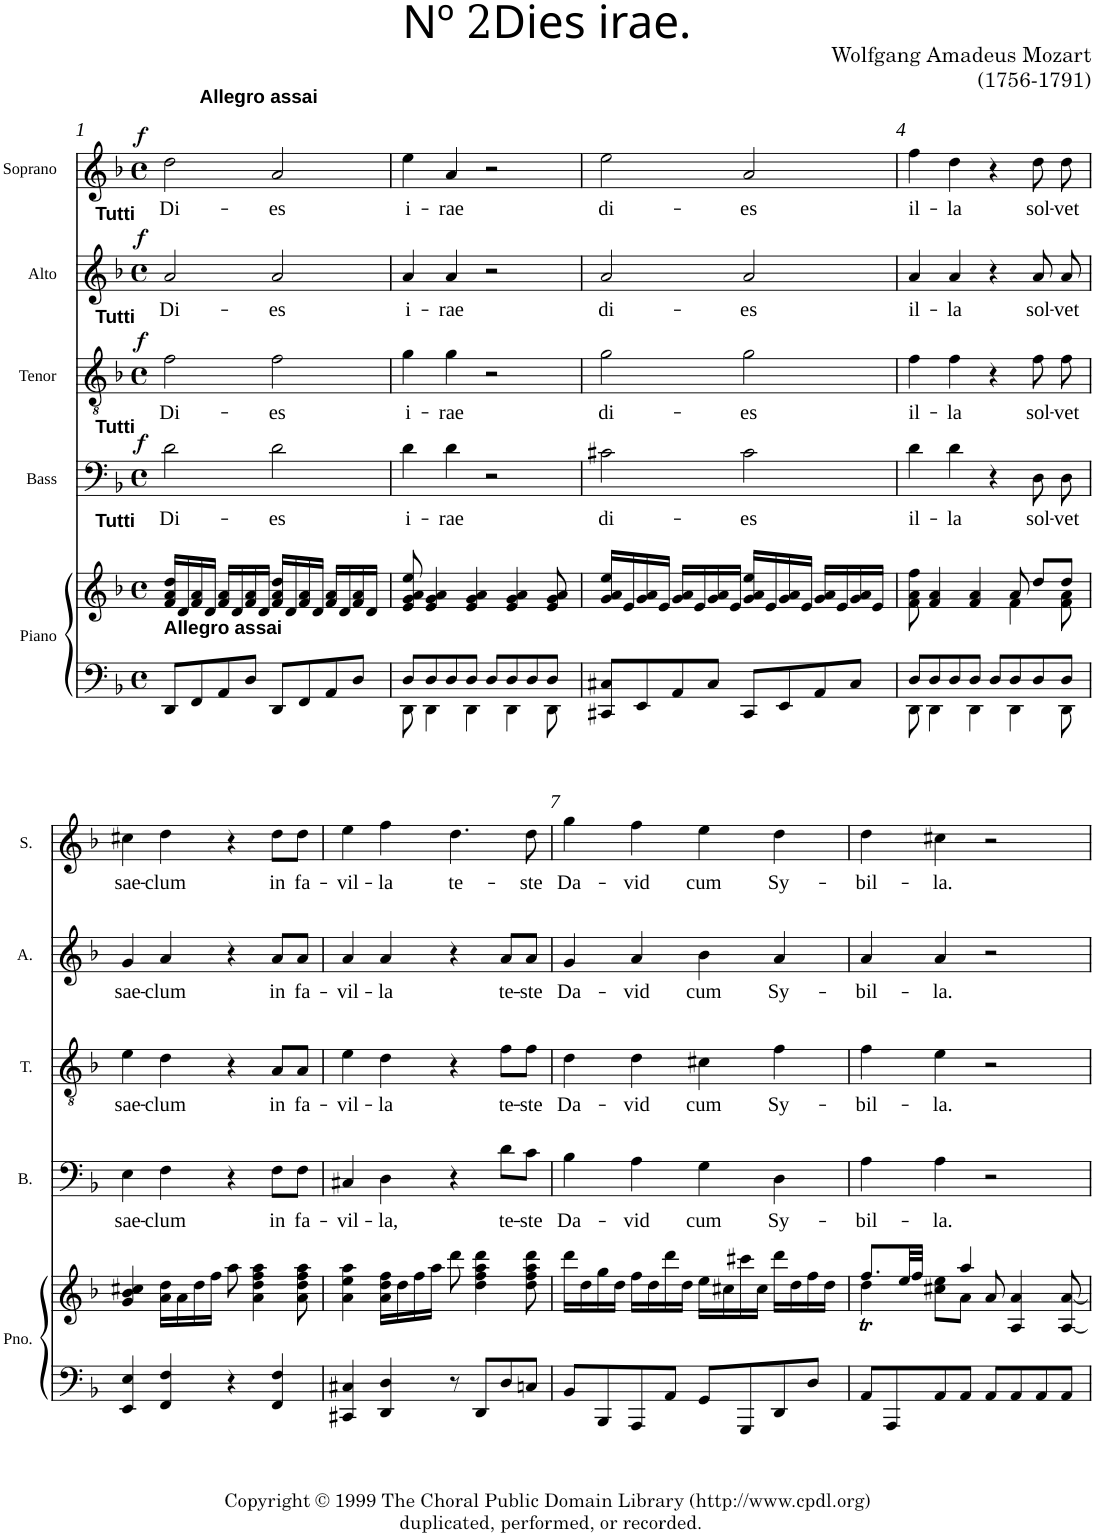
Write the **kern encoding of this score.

**kern	**kern	**kern	**text	**dynam	**kern	**text	**dynam	**kern	**text	**dynam	**kern	**text	**dynam
*part5	*part5	*part4	*part4	*part4	*part3	*part3	*part3	*part2	*part2	*part2	*part1	*part1	*part1
*staff6	*staff5	*staff4	*staff4	*staff4	*staff3	*staff3	*staff3	*staff2	*staff2	*staff2	*staff1	*staff1	*staff1
*I"Piano	*	*I"Bass	*	*	*I"Tenor	*	*	*I"Alto	*	*	*I"Soprano	*	*
*I'Pno.	*	*I'B.	*	*	*I'T.	*	*	*I'A.	*	*	*I'S.	*	*
*clefF4	*clefG2	*clefF4	*	*	*clefGv2	*	*	*clefG2	*	*	*clefG2	*	*
*k[b-]	*k[b-]	*k[b-]	*	*	*k[b-]	*	*	*k[b-]	*	*	*k[b-]	*	*
*F:	*F:	*F:	*	*	*F:	*	*	*F:	*	*	*F:	*	*
*M4/4	*M4/4	*M4/4	*	*	*M4/4	*	*	*M4/4	*	*	*M4/4	*	*
*met(c)	*met(c)	*met(c)	*	*	*met(c)	*	*	*met(c)	*	*	*met(c)	*	*
=1	=1	=1	=1	=1	=1	=1	=1	=1	=1	=1	=1	=1	=1
!	!	!	!	!	!	!	!	!	!	!	!LO:TX:a:B:t=Allegro assai	!	!
!	!	!	!	!	!	!	!	!	!	!	!LO:TX:b:B:t=Tutti	!	!
!	!	!	!	!	!	!	!	!LO:TX:b:B:t=Tutti	!	!	!	!	!
!	!	!	!	!	!LO:TX:b:B:t=Tutti	!	!	!	!	!	!	!	!
!	!	!LO:TX:b:B:t=Tutti	!	!	!	!	!	!	!	!	!	!	!
!	!LO:TX:b:B:t=Allegro assai	!	!	!	!	!	!	!	!	!	!	!	!
!	!	!	!LO:LY:b	!LO:DY:a	!	!LO:LY:b	!LO:DY:a	!	!LO:LY:b	!LO:DY:a	!	!LO:LY:b	!LO:DY:a
8DD/L	16f/ 16a/ 16dd/LL	2d\	Di-	f	2f\	Di-	f	2a/	Di-	f	2dd\	Di-	f
.	16d/	.	.	.	.	.	.	.	.	.	.	.	.
8FF/	16f/ 16a/	.	.	.	.	.	.	.	.	.	.	.	.
.	16d/JJ	.	.	.	.	.	.	.	.	.	.	.	.
8AA/	16f/ 16a/LL	.	.	.	.	.	.	.	.	.	.	.	.
.	16d/	.	.	.	.	.	.	.	.	.	.	.	.
8D/J	16f/ 16a/	.	.	.	.	.	.	.	.	.	.	.	.
.	16d/JJ	.	.	.	.	.	.	.	.	.	.	.	.
!	!	!	!LO:LY:b	!	!	!LO:LY:b	!	!	!LO:LY:b	!	!	!LO:LY:b	!
8DD/L	16f/ 16a/ 16dd/LL	2d\	-es	.	2f\	-es	.	2a/	-es	.	2a/	-es	.
.	16d/	.	.	.	.	.	.	.	.	.	.	.	.
8FF/	16f/ 16a/	.	.	.	.	.	.	.	.	.	.	.	.
.	16d/JJ	.	.	.	.	.	.	.	.	.	.	.	.
8AA/	16f/ 16a/LL	.	.	.	.	.	.	.	.	.	.	.	.
.	16d/	.	.	.	.	.	.	.	.	.	.	.	.
8D/J	16f/ 16a/	.	.	.	.	.	.	.	.	.	.	.	.
.	16d/JJ	.	.	.	.	.	.	.	.	.	.	.	.
=2	=2	=2	=2	=2	=2	=2	=2	=2	=2	=2	=2	=2	=2
*^	*	*	*	*	*	*	*	*	*	*	*	*	*
!	!	!	!	!LO:LY:b	!	!	!LO:LY:b	!	!	!LO:LY:b	!	!	!LO:LY:b	!
8D/L	8DD\	8e/ 8g/ 8a/ 8ee/	4d\	i-	.	4g\	i-	.	4a/	i-	.	4ee\	i-	.
8D/	4DD\	4e/ 4g/ 4a/	.	.	.	.	.	.	.	.	.	.	.	.
!	!	!	!	!LO:LY:b	!	!	!LO:LY:b	!	!	!LO:LY:b	!	!	!LO:LY:b	!
8D/	.	.	4d\	-rae	.	4g\	-rae	.	4a/	-rae	.	4a/	-rae	.
8D/J	4DD\	4e/ 4g/ 4a/	.	.	.	.	.	.	.	.	.	.	.	.
8D/L	.	.	2r	.	.	2r	.	.	2r	.	.	2r	.	.
8D/	4DD\	4e/ 4g/ 4a/	.	.	.	.	.	.	.	.	.	.	.	.
8D/	.	.	.	.	.	.	.	.	.	.	.	.	.	.
8D/J	8DD\	8e/ 8g/ 8a/	.	.	.	.	.	.	.	.	.	.	.	.
=3	=3	=3	=3	=3	=3	=3	=3	=3	=3	=3	=3	=3	=3	=3
!	!	!	!	!LO:LY:b	!	!	!LO:LY:b	!	!	!LO:LY:b	!	!	!LO:LY:b	!
*v	*v	*	*	*	*	*	*	*	*	*	*	*	*	*
8CC#X/ 8C#X/L	16g/ 16a/ 16ee/LL	2c#X\	di-	.	2g\	di-	.	2a/	di-	.	2ee\	di-	.
.	16e/	.	.	.	.	.	.	.	.	.	.	.	.
8EE/	16g/ 16a/	.	.	.	.	.	.	.	.	.	.	.	.
.	16e/JJ	.	.	.	.	.	.	.	.	.	.	.	.
8AA/	16g/ 16a/LL	.	.	.	.	.	.	.	.	.	.	.	.
.	16e/	.	.	.	.	.	.	.	.	.	.	.	.
8C#/J	16g/ 16a/	.	.	.	.	.	.	.	.	.	.	.	.
.	16e/JJ	.	.	.	.	.	.	.	.	.	.	.	.
!	!	!	!LO:LY:b	!	!	!LO:LY:b	!	!	!LO:LY:b	!	!	!LO:LY:b	!
8CC#/L	16g/ 16a/ 16ee/LL	2c#\	-es	.	2g\	-es	.	2a/	-es	.	2a/	-es	.
.	16e/	.	.	.	.	.	.	.	.	.	.	.	.
8EE/	16g/ 16a/	.	.	.	.	.	.	.	.	.	.	.	.
.	16e/JJ	.	.	.	.	.	.	.	.	.	.	.	.
8AA/	16g/ 16a/LL	.	.	.	.	.	.	.	.	.	.	.	.
.	16e/	.	.	.	.	.	.	.	.	.	.	.	.
8C#/J	16g/ 16a/	.	.	.	.	.	.	.	.	.	.	.	.
.	16e/JJ	.	.	.	.	.	.	.	.	.	.	.	.
=4	=4	=4	=4	=4	=4	=4	=4	=4	=4	=4	=4	=4	=4
*^	*^	*	*	*	*	*	*	*	*	*	*	*	*
!	!	!	!	!	!LO:LY:b	!	!	!LO:LY:b	!	!	!LO:LY:b	!	!	!LO:LY:b	!
8D/L	8DD\	8f\ 8a\ 8ff\	8ryy	4d\	il-	.	4f\	il-	.	4a/	il-	.	4ff\	il-	.
*	*	*v	*v	*	*	*	*	*	*	*	*	*	*	*	*
8D/	4DD\	4f/ 4a/	.	.	.	.	.	.	.	.	.	.	.	.
!	!	!	!	!LO:LY:b	!	!	!LO:LY:b	!	!	!LO:LY:b	!	!	!LO:LY:b	!
8D/	.	.	4d\	-la	.	4f\	-la	.	4a/	-la	.	4dd\	-la	.
8D/J	4DD\	4f/ 4a/	.	.	.	.	.	.	.	.	.	.	.	.
8D/L	.	.	4r	.	.	4r	.	.	4r	.	.	4r	.	.
*	*	*^	*	*	*	*	*	*	*	*	*	*	*	*
8D/	4DD\	8a/	4f\	.	.	.	.	.	.	.	.	.	.	.	.
!	!	!	!	!	!LO:LY:b	!	!	!LO:LY:b	!	!	!LO:LY:b	!	!	!LO:LY:b	!
8D/	.	8dd/L	.	8D\	sol-	.	8f\	sol-	.	8a/	sol-	.	8dd\	sol-	.
!	!	!	!	!	!LO:LY:b	!	!	!LO:LY:b	!	!	!LO:LY:b	!	!	!LO:LY:b	!
8D/J	8DD\	8dd/J	8f\ 8a\	8D\	-vet	.	8f\	-vet	.	8a/	-vet	.	8dd\	-vet	.
!!LO:LB:g=z
=5	=5	=5	=5	=5	=5	=5	=5	=5	=5	=5	=5	=5	=5	=5	=5
!	!	!	!	!	!LO:LY:b	!	!	!LO:LY:b	!	!	!LO:LY:b	!	!	!LO:LY:b	!
*v	*v	*	*	*	*	*	*	*	*	*	*	*	*	*	*
*	*v	*v	*	*	*	*	*	*	*	*	*	*	*	*
4EE/ 4E/	4g/ 4b-/ 4cc#X/	4E\	sae-	.	4e\	sae-	.	4g/	sae-	.	4cc#X\	sae-	.
!	!	!	!LO:LY:b	!	!	!LO:LY:b	!	!	!LO:LY:b	!	!	!LO:LY:b	!
4FF/ 4F/	16a\ 16dd\LL	4F\	-clum	.	4d\	-clum	.	4a/	-clum	.	4dd\	-clum	.
.	16a\	.	.	.	.	.	.	.	.	.	.	.	.
.	16dd\	.	.	.	.	.	.	.	.	.	.	.	.
.	16ff\JJ	.	.	.	.	.	.	.	.	.	.	.	.
4r	8aa\	4r	.	.	4r	.	.	4r	.	.	4r	.	.
.	4a\ 4dd\ 4ff\ 4aa\	.	.	.	.	.	.	.	.	.	.	.	.
!	!	!	!LO:LY:b	!	!	!LO:LY:b	!	!	!LO:LY:b	!	!	!LO:LY:b	!
4FF/ 4F/	.	8F\L	in	.	8A/L	in	.	8a/L	in	.	8dd\L	in	.
!	!	!	!LO:LY:b	!	!	!LO:LY:b	!	!	!LO:LY:b	!	!	!LO:LY:b	!
.	8a\ 8dd\ 8ff\ 8aa\	8F\J	fa-	.	8A/J	fa-	.	8a/J	fa-	.	8dd\J	fa-	.
=6	=6	=6	=6	=6	=6	=6	=6	=6	=6	=6	=6	=6	=6
!	!	!	!LO:LY:b	!	!	!LO:LY:b	!	!	!LO:LY:b	!	!	!LO:LY:b	!
4CC#X/ 4C#X/	4a\ 4ee\ 4aa\	4C#X/	-vil-	.	4e\	-vil-	.	4a/	-vil-	.	4ee\	-vil-	.
!	!	!	!LO:LY:b	!	!	!LO:LY:b	!	!	!LO:LY:b	!	!	!LO:LY:b	!
4DD/ 4D/	16a\ 16dd\ 16ff\LL	4D\	-la,	.	4d\	-la	.	4a/	-la	.	4ff\	-la	.
.	16dd\	.	.	.	.	.	.	.	.	.	.	.	.
.	16ff\	.	.	.	.	.	.	.	.	.	.	.	.
.	16aa\JJ	.	.	.	.	.	.	.	.	.	.	.	.
!	!	!	!	!	!	!	!	!	!	!	!	!LO:LY:b	!
8r	8ddd\	4r	.	.	4r	.	.	4r	.	.	4.dd\	te-	.
8DD/L	4dd\ 4ff\ 4aa\ 4ddd\	.	.	.	.	.	.	.	.	.	.	.	.
!	!	!	!LO:LY:b	!	!	!LO:LY:b	!	!	!LO:LY:b	!	!	!	!
8D/	.	8d\L	te-	.	8f\L	te-	.	8a/L	te-	.	.	.	.
!	!	!	!LO:LY:b	!	!	!LO:LY:b	!	!	!LO:LY:b	!	!	!LO:LY:b	!
8Cn/J	8dd\ 8ff\ 8aa\ 8ddd\	8c\J	-ste	.	8f\J	-ste	.	8a/J	-ste	.	8dd\	-ste	.
=7	=7	=7	=7	=7	=7	=7	=7	=7	=7	=7	=7	=7	=7
!	!	!	!LO:LY:b	!	!	!LO:LY:b	!	!	!LO:LY:b	!	!	!LO:LY:b	!
8BB-/L	16ddd\LL	4B-\	Da-	.	4d\	Da-	.	4g/	Da-	.	4gg\	Da-	.
.	16dd\	.	.	.	.	.	.	.	.	.	.	.	.
8BBB-/	16gg\	.	.	.	.	.	.	.	.	.	.	.	.
.	16dd\JJ	.	.	.	.	.	.	.	.	.	.	.	.
!	!	!	!LO:LY:b	!	!	!LO:LY:b	!	!	!LO:LY:b	!	!	!LO:LY:b	!
8AAA/	16ff\LL	4A\	-vid	.	4d\	-vid	.	4a/	-vid	.	4ff\	-vid	.
.	16dd\	.	.	.	.	.	.	.	.	.	.	.	.
8AA/J	16ddd\	.	.	.	.	.	.	.	.	.	.	.	.
.	16dd\JJ	.	.	.	.	.	.	.	.	.	.	.	.
!	!	!	!LO:LY:b	!	!	!LO:LY:b	!	!	!LO:LY:b	!	!	!LO:LY:b	!
8GG/L	16ee\LL	4G\	cum	.	4c#X\	cum	.	4b-\	cum	.	4ee\	cum	.
.	16cc#X\	.	.	.	.	.	.	.	.	.	.	.	.
8GGG/	16ccc#X\	.	.	.	.	.	.	.	.	.	.	.	.
.	16cc#\JJ	.	.	.	.	.	.	.	.	.	.	.	.
!	!	!	!LO:LY:b	!	!	!LO:LY:b	!	!	!LO:LY:b	!	!	!LO:LY:b	!
8DD/	16ddd\LL	4D\	Sy-	.	4f\	Sy-	.	4a/	Sy-	.	4dd\	Sy-	.
.	16dd\	.	.	.	.	.	.	.	.	.	.	.	.
8D/J	16ff\	.	.	.	.	.	.	.	.	.	.	.	.
.	16dd\JJ	.	.	.	.	.	.	.	.	.	.	.	.
=8	=8	=8	=8	=8	=8	=8	=8	=8	=8	=8	=8	=8	=8
*	*^	*	*	*	*	*	*	*	*	*	*	*	*
!	!	!	!	!LO:LY:b	!	!	!LO:LY:b	!	!	!LO:LY:b	!	!	!LO:LY:b	!
8AA/L	8.ff/L	4ddT\	4A\	-bil-	.	4f\	-bil-	.	4a/	-bil-	.	4dd\	-bil-	.
8AAA/	.	.	.	.	.	.	.	.	.	.	.	.	.	.
.	32ee/LL	.	.	.	.	.	.	.	.	.	.	.	.	.
.	32ff/JJJ	.	.	.	.	.	.	.	.	.	.	.	.	.
!	!	!	!	!LO:LY:b	!	!	!LO:LY:b	!	!	!LO:LY:b	!	!	!LO:LY:b	!
8AA/	8cc#X\ 8ee\L	8ryy	4A\	-la.	.	4e\	-la.	.	4a/	-la.	.	4cc#X\	-la.	.
8AA/J	8a\J	4aa/	.	.	.	.	.	.	.	.	.	.	.	.
8AA/L	8a/	.	2r	.	.	2r	.	.	2r	.	.	2r	.	.
8AA/	4A/ 4a/	4.ryy	.	.	.	.	.	.	.	.	.	.	.	.
8AA/	.	.	.	.	.	.	.	.	.	.	.	.	.	.
8AA/J	[<8A/ [<8a/	.	.	.	.	.	.	.	.	.	.	.	.	.
*	*v	*v	*	*	*	*	*	*	*	*	*	*	*	*
=	=	=	=	=	=	=	=	=	=	=	=	=	=
*-	*-	*-	*-	*-	*-	*-	*-	*-	*-	*-	*-	*-	*-
